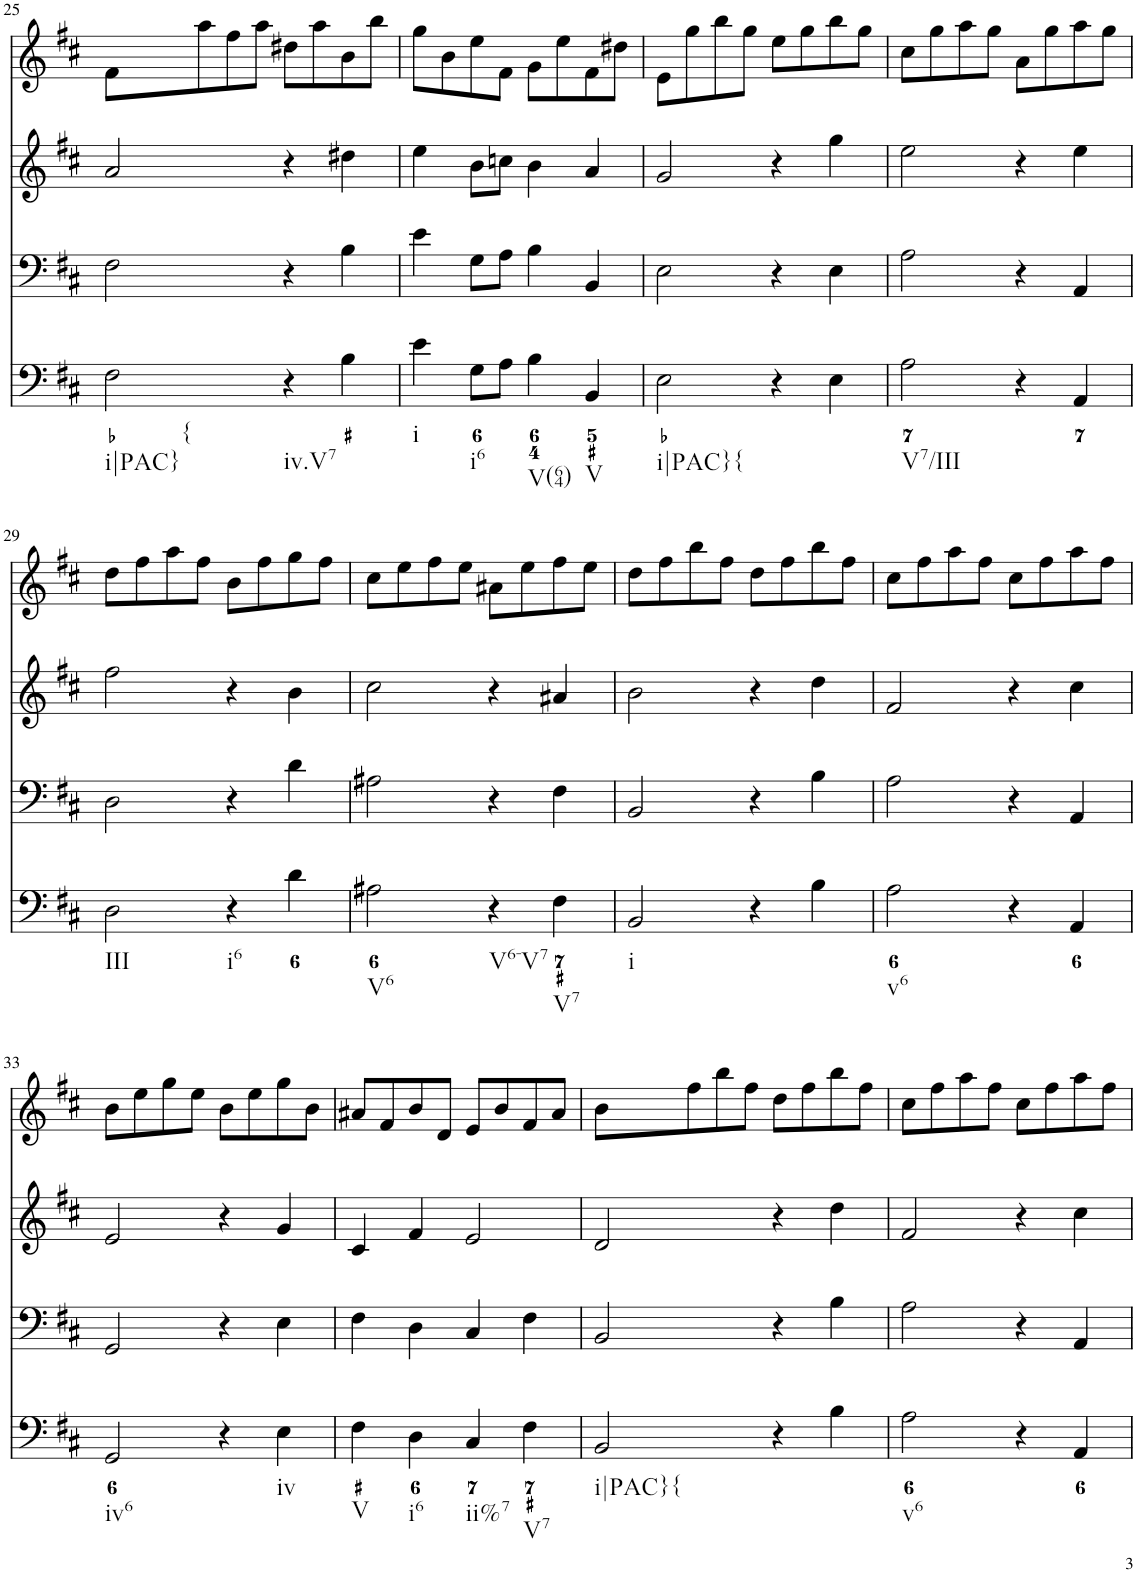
**kern	**kern	**kern	**kern
*part4	*part3	*part2	*part1
*staff4	*staff3	*staff2	*staff1
*I"Piano	*I"Piano	*I"Piano	*I"Piano
*I'Pno	*I'Pno	*I'Pno	*I'Pno
!!LO:PB:g=z
*clefF4	*clefF4	*clefG2	*clefG2
*k[f#c#]	*k[f#c#]	*k[f#c#]	*k[f#c#]
*b:	*b:	*b:	*b:
*M2/2	*M2/2	*M2/2	*M2/2
*met(c|)	*met(c|)	*met(c|)	*met(c|)
=25	=25	=25	=25
!LO:TX:b:t=i|PAC}	!	!	!
!LO:TX:b:t={	!	!	!
2F#\	2F#\	2a/	8f#\L
.	.	.	8aa\
.	.	.	8ff#\
.	.	.	8aa\J
!LO:TX:b:t=iv.V7	!	!	!
4r	4r	4r	8dd#X\L
.	.	.	8aa\
4B\	4B\	4dd#X\	8b\
.	.	.	8bb\J
=26	=26	=26	=26
!LO:TX:b:t=i	!	!	!
4e\	4e\	4ee\	8gg\L
.	.	.	8b\
!LO:TX:b:t=i6	!	!	!
8G\L	8G\L	8b\L	8ee\
8A\J	8A\J	8ccn\J	8f#\J
!LO:TX:b:t=V(64)	!	!	!
4B\	4B\	4b\	8g\L
.	.	.	8ee\
!LO:TX:b:t=V	!	!	!
4BB/	4BB/	4a/	8f#\
.	.	.	8dd#X\J
=27	=27	=27	=27
!LO:TX:b:t=i|PAC}{	!	!	!
2E\	2E\	2g/	8e\L
.	.	.	8gg\
.	.	.	8bb\
.	.	.	8gg\J
4r	4r	4r	8ee\L
.	.	.	8gg\
4E\	4E\	4gg\	8bb\
.	.	.	8gg\J
=28	=28	=28	=28
!LO:TX:b:t=V7/III	!	!	!
2A\	2A\	2ee\	8cc#\L
.	.	.	8gg\
.	.	.	8aa\
.	.	.	8gg\J
4r	4r	4r	8a\L
.	.	.	8gg\
4AA/	4AA/	4ee\	8aa\
.	.	.	8gg\J
!!LO:LB:g=z
=29	=29	=29	=29
!LO:TX:b:t=III	!	!	!
2D\	2D\	2ff#\	8dd\L
.	.	.	8ff#\
.	.	.	8aa\
.	.	.	8ff#\J
!LO:TX:b:t=i6	!	!	!
4r	4r	4r	8b\L
.	.	.	8ff#\
4d\	4d\	4b\	8gg\
.	.	.	8ff#\J
=30	=30	=30	=30
!LO:TX:b:t=V6	!	!	!
2A#X\	2A#X\	2cc#\	8cc#\L
.	.	.	8ee\
.	.	.	8ff#\
.	.	.	8ee\J
!LO:TX:b:t=V6-V7	!	!	!
4r	4r	4r	8a#X\L
.	.	.	8ee\
!LO:TX:b:t=V7	!	!	!
4F#\	4F#\	4a#X/	8ff#\
.	.	.	8ee\J
=31	=31	=31	=31
!LO:TX:b:t=i	!	!	!
2BB/	2BB/	2b\	8dd\L
.	.	.	8ff#\
.	.	.	8bb\
.	.	.	8ff#\J
4r	4r	4r	8dd\L
.	.	.	8ff#\
4B\	4B\	4dd\	8bb\
.	.	.	8ff#\J
=32	=32	=32	=32
!LO:TX:b:t=v6	!	!	!
2A\	2A\	2f#/	8cc#\L
.	.	.	8ff#\
.	.	.	8aa\
.	.	.	8ff#\J
4r	4r	4r	8cc#\L
.	.	.	8ff#\
4AA/	4AA/	4cc#\	8aa\
.	.	.	8ff#\J
!!LO:LB:g=z
=33	=33	=33	=33
!LO:TX:b:t=iv6	!	!	!
2GG/	2GG/	2e/	8b\L
.	.	.	8ee\
.	.	.	8gg\
.	.	.	8ee\J
4r	4r	4r	8b\L
.	.	.	8ee\
!LO:TX:b:t=iv	!	!	!
4E\	4E\	4g/	8gg\
.	.	.	8b\J
=34	=34	=34	=34
!LO:TX:b:t=V	!	!	!
4F#\	4F#\	4c#/	8a#X/L
.	.	.	8f#/
!LO:TX:b:t=i6	!	!	!
4D\	4D\	4f#/	8b/
.	.	.	8d/J
!LO:TX:b:t=ii%7	!	!	!
4C#/	4C#/	2e/	8e/L
.	.	.	8b/
!LO:TX:b:t=V7	!	!	!
4F#\	4F#\	.	8f#/
.	.	.	8a#/J
=35	=35	=35	=35
!LO:TX:b:t=i|PAC}	!	!	!
!LO:TX:b:t={	!	!	!
2BB/	2BB/	2d/	8b\L
.	.	.	8ff#\
.	.	.	8bb\
.	.	.	8ff#\J
4r	4r	4r	8dd\L
.	.	.	8ff#\
4B\	4B\	4dd\	8bb\
.	.	.	8ff#\J
=36	=36	=36	=36
!LO:TX:b:t=v6	!	!	!
2A\	2A\	2f#/	8cc#\L
.	.	.	8ff#\
.	.	.	8aa\
.	.	.	8ff#\J
4r	4r	4r	8cc#\L
.	.	.	8ff#\
4AA/	4AA/	4cc#\	8aa\
.	.	.	8ff#\J
=	=	=	=
*-	*-	*-	*-
